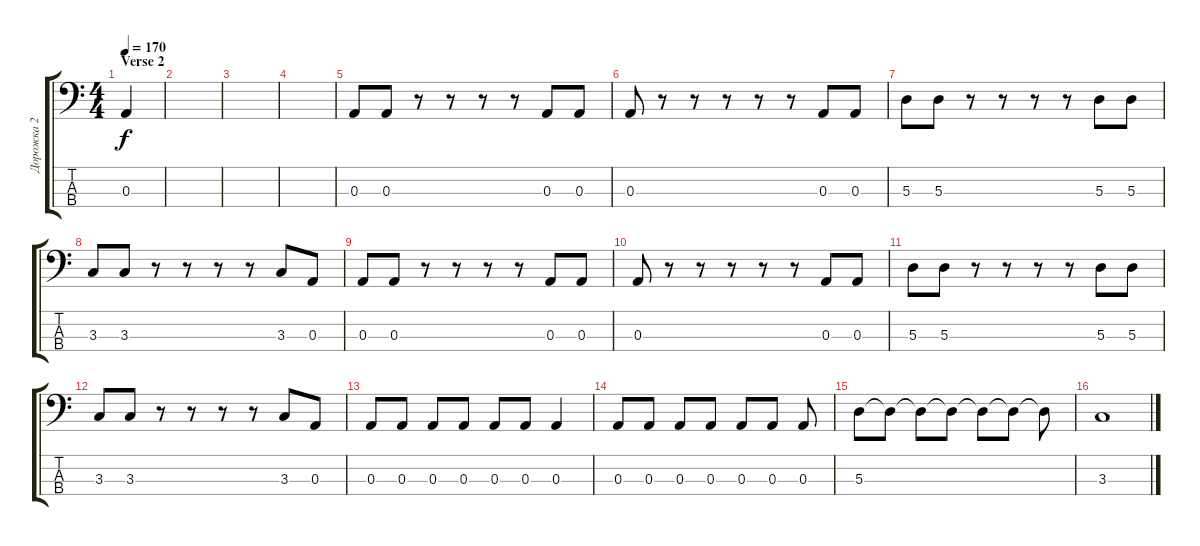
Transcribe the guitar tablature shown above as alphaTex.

\track ("Дорожка 2" "Дорожка 2") {instrument electricbassfinger}
\staff {score tabs}
\tuning (G2 D2 A1 E1) {hide}
\ts (4 4)
\section ("" "Verse 2")
\tempo 170
\clef f4
\ks c
0.3.4{dy f} |
|
|
|
0.3.8 0.3.8 r.8 r.8 r.8 r.8 0.3.8 0.3.8 |
0.3.8 r.8 r.8 r.8 r.8 r.8 0.3.8 0.3.8 |
5.3.8 5.3.8 r.8 r.8 r.8 r.8 5.3.8 5.3.8 |
3.3.8 3.3.8 r.8 r.8 r.8 r.8 3.3.8 0.3.8 |
0.3.8 0.3.8 r.8 r.8 r.8 r.8 0.3.8 0.3.8 |
0.3.8 r.8 r.8 r.8 r.8 r.8 0.3.8 0.3.8 |
5.3.8 5.3.8 r.8 r.8 r.8 r.8 5.3.8 5.3.8 |
3.3.8 3.3.8 r.8 r.8 r.8 r.8 3.3.8 0.3.8 |
0.3.8 0.3.8 0.3.8 0.3.8 0.3.8 0.3.8 0.3.4 |
0.3.8 0.3.8 0.3.8 0.3.8 0.3.8 0.3.8 0.3.8 |
5.3.8 5.3{t}.8 5.3{t}.8 5.3{t}.8 5.3{t}.8 5.3{t}.8 5.3{t}.8 |
3.3.1
